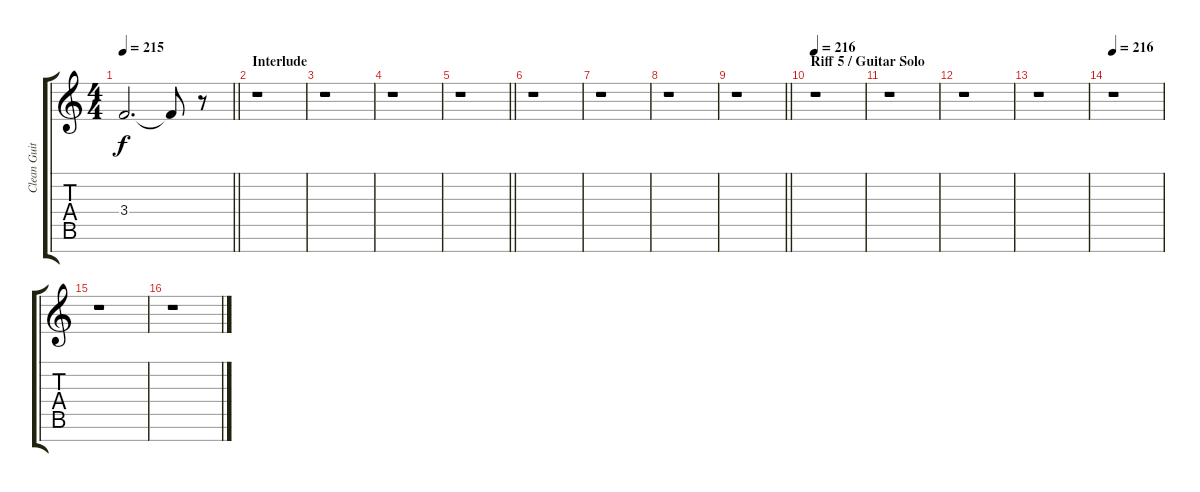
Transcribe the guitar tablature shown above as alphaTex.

\track ("Clean Guitar" "Clean Guit") {instrument electricguitarjazz}
\staff {score tabs}
\tuning (E4 B3 G3 D3 A2 E2 B1) {hide}
\ts (4 4)
\tempo 215
\clef g2
\barLineRight lightlight
\ks c
3.4{t}.2{d dy f} 3.4{t}.8 r.8 |
\section ("" "Interlude")
r.1 |
r.1 |
r.1 |
\barLineRight lightlight
r.1 |
r.1 |
r.1 |
r.1 |
\barLineRight lightlight
r.1 |
\section ("" "Riff 5 / Guitar Solo")
\tempo 216
r.1 |
r.1 |
r.1 |
r.1 |
\tempo 216
r.1 |
r.1 |
r.1
